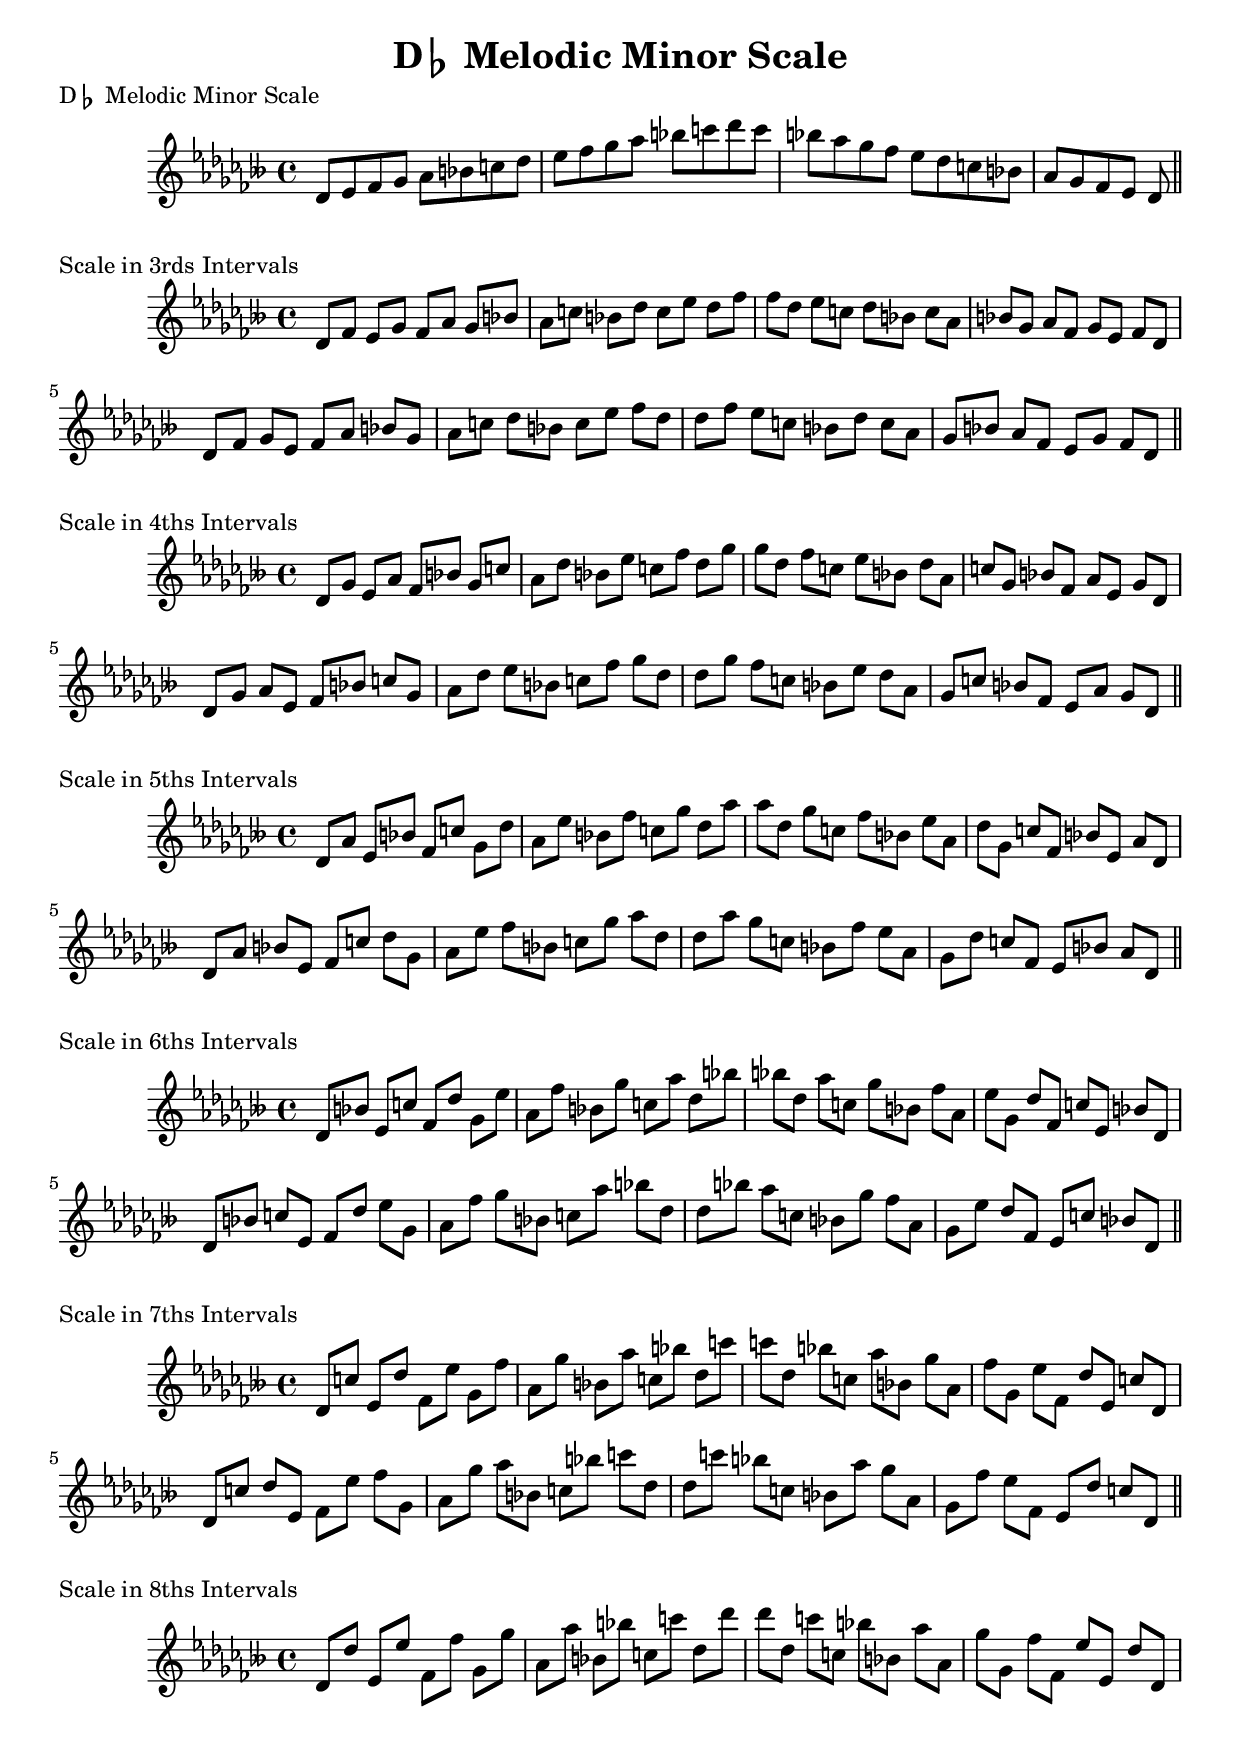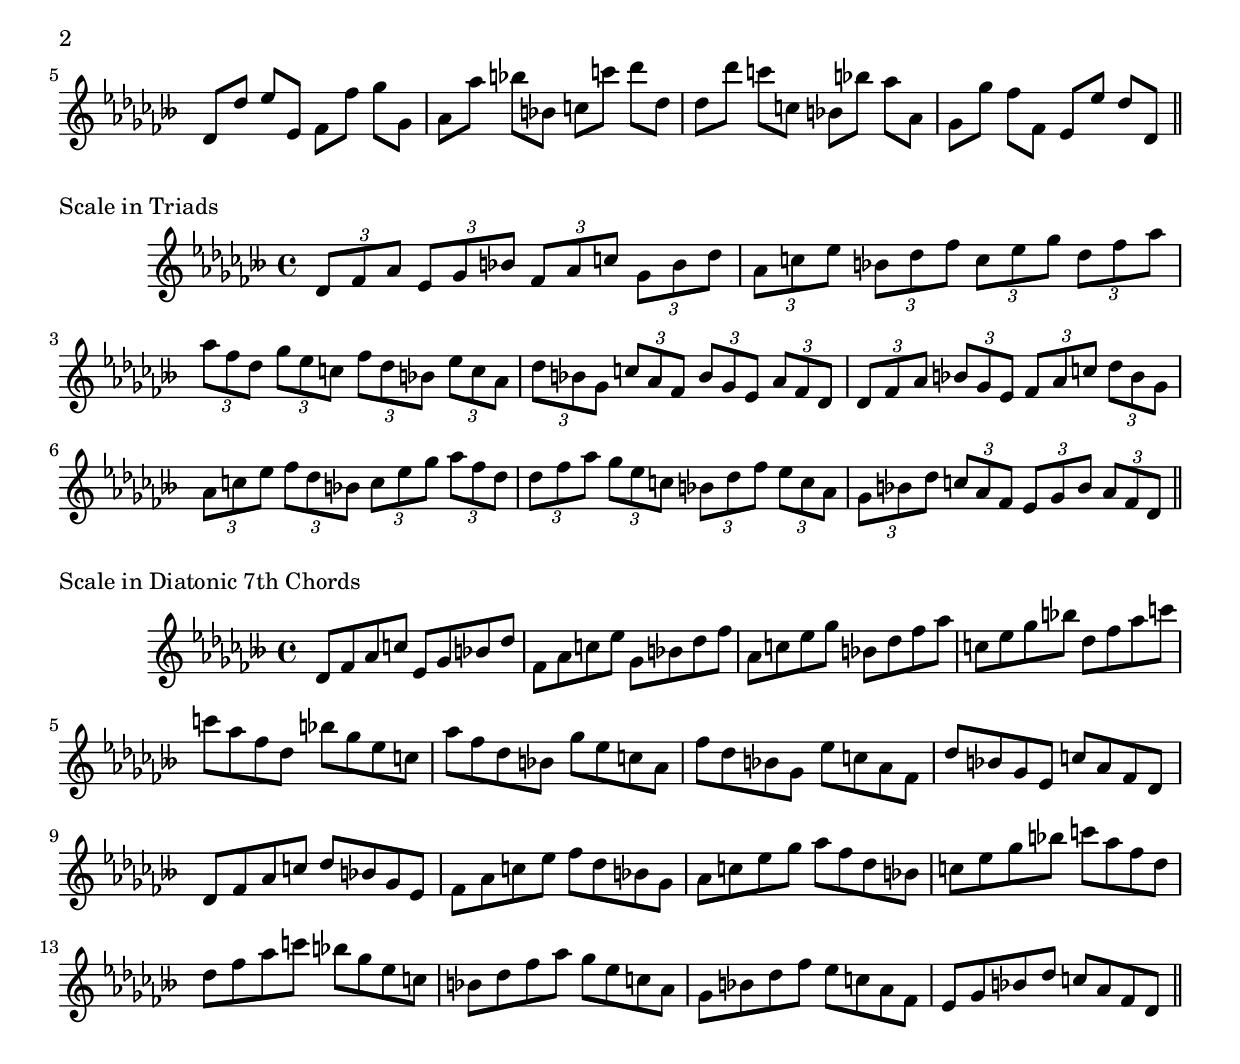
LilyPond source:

\version "2.18.2"

\include "scales.ly"

\header{
  title = \markup { "D" \flat " Melodic Minor Scale" }
}

\score {
  \transpose c des
  \new Staff \relative c' {
    \key c \minor
    \CMinorMelodicScale
    \bar "||"
  }
  \header{
    piece = \markup { "D" \flat " Melodic Minor Scale" }
  }
}

\score {
  \transpose c des
  \new Staff \relative c' {
    \key c \minor
    \set Timing.beamExceptions = #'()
    \set Timing.baseMoment = #'(ly:make-moment 1/4)
    \set Timing.beatStructure = #'(1 1 1 1)
    \CMinorMelodicScaleThirds
    \bar "||"
  }
  \header{
    piece = \markup { "Scale in 3rds Intervals" }
  }
}

\score {
  \transpose c des
  \new Staff \relative c' {
    \key c \minor
    \set Timing.beamExceptions = #'()
    \set Timing.baseMoment = #'(ly:make-moment 1/4)
    \set Timing.beatStructure = #'(1 1 1 1)
    \CMinorMelodicScaleFourths
    \bar "||"
  }
  \header{
    piece = \markup { "Scale in 4ths Intervals" }
  }
}

\score {
  \transpose c des
  \new Staff \relative c' {
    \key c \minor
    \set Timing.beamExceptions = #'()
    \set Timing.baseMoment = #'(ly:make-moment 1/4)
    \set Timing.beatStructure = #'(1 1 1 1)
    \CMinorMelodicScaleFifths
    \bar "||"
  }
  \header{
    piece = \markup { "Scale in 5ths Intervals" }
  }
}

\score {
  \transpose c des
  \new Staff \relative c' {
    \key c \minor
    \set Timing.beamExceptions = #'()
    \set Timing.baseMoment = #'(ly:make-moment 1/4)
    \set Timing.beatStructure = #'(1 1 1 1)
    \CMinorMelodicScaleSixths
    \bar "||"
  }
  \header{
    piece = \markup { "Scale in 6ths Intervals" }
  }
}

\score {
  \transpose c des
  \new Staff \relative c' {
    \key c \minor
    \set Timing.beamExceptions = #'()
    \set Timing.baseMoment = #'(ly:make-moment 1/4)
    \set Timing.beatStructure = #'(1 1 1 1)
    \CMinorMelodicScaleSevenths
    \bar "||"
  }
  \header{
    piece = \markup { "Scale in 7ths Intervals" }
  }
}

\score {
  \transpose c des
  \new Staff \relative c' {
    \key c \minor
    \set Timing.beamExceptions = #'()
    \set Timing.baseMoment = #'(ly:make-moment 1/4)
    \set Timing.beatStructure = #'(1 1 1 1)
    \CMinorMelodicScaleEights
    \bar "||"
  }
  \header{
    piece = \markup { "Scale in 8ths Intervals" }
  }
}

\score {
  \transpose c des
  \new Staff \relative c' {
    \key c \minor
    \CMinorMelodicScaleTriads
    \bar "||"
  }
  \header{
    piece = \markup { "Scale in Triads" }
  }
}

\score {
  \transpose c des
  \new Staff \relative c' {
    \key c \minor
    \CMinorMelodicScaleChords
    \bar "||"
  }
  \header{
    piece = \markup { "Scale in Diatonic 7th Chords" }
  }
}